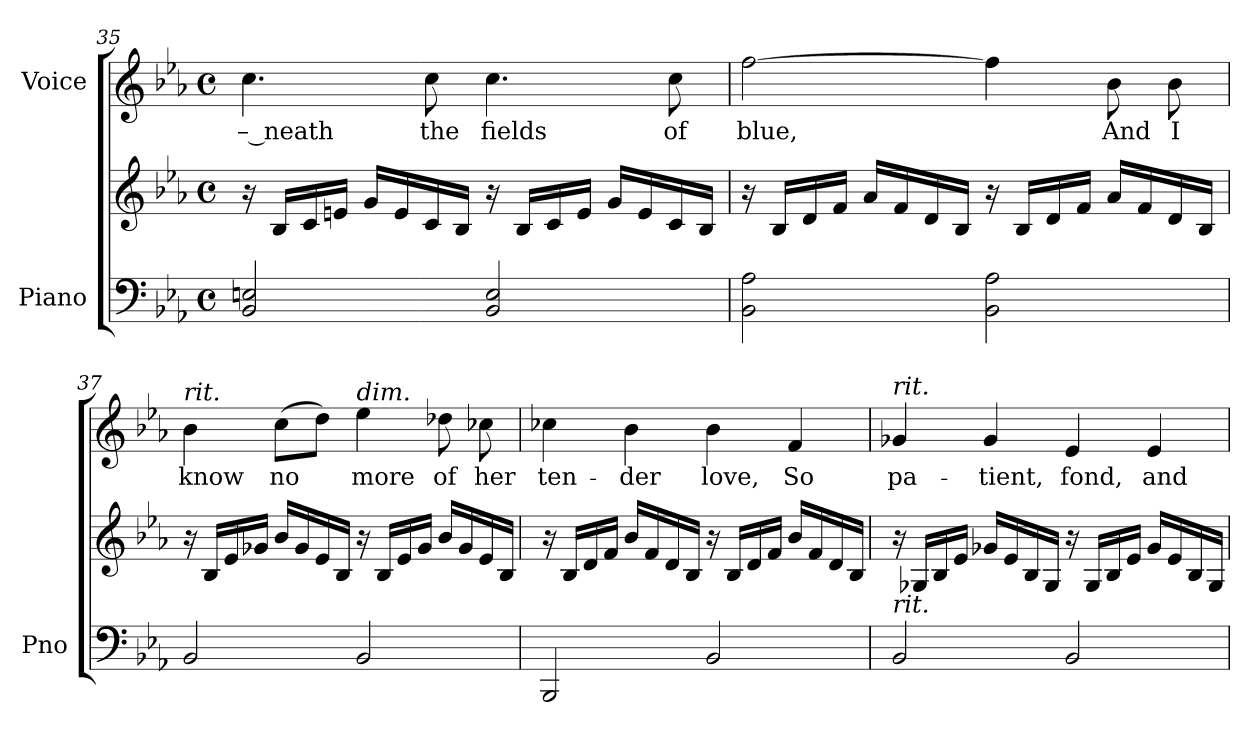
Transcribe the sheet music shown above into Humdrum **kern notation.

**kern	**kern	**kern	**text
*part2	*part2	*part1	*part1
*staff3	*staff2	*staff1	*staff1
*I"Piano	*	*I"Voice	*
*I'Pno	*	*	*
!!LO:LB:g=z
*clefF4	*clefG2	*clefG2	*
*k[b-e-a-]	*k[b-e-a-]	*k[b-e-a-]	*
*M4/4	*M4/4	*M4/4	*
*met(c)	*met(c)	*met(c)	*
=35	=35	=35	=35
!	!	!	!LO:LY:b
2BB-/ 2En/	16r	4.cc\	-– neath
.	16B-/LL	.	.
.	16c/	.	.
.	16en/JJ	.	.
.	16g/LL	.	.
.	16e/	.	.
!	!	!	!LO:LY:b
.	16c/	8cc\	the
.	16B-/JJ	.	.
!	!	!	!LO:LY:b
2BB-/ 2E/	16r	4.cc\	fields
.	16B-/LL	.	.
.	16c/	.	.
.	16e/JJ	.	.
.	16g/LL	.	.
.	16e/	.	.
!	!	!	!LO:LY:b
.	16c/	8cc\	of
.	16B-/JJ	.	.
=36	=36	=36	=36
!	!	!	!LO:LY:b
2BB-\ 2A-\	16r	[2ff\	blue,
.	16B-/LL	.	.
.	16d/	.	.
.	16f/JJ	.	.
.	16a-/LL	.	.
.	16f/	.	.
.	16d/	.	.
.	16B-/JJ	.	.
2BB-\ 2A-\	16r	4ff\]	.
.	16B-/LL	.	.
.	16d/	.	.
.	16f/JJ	.	.
!	!	!	!LO:LY:b
.	16a-/LL	8b-\	And
.	16f/	.	.
!	!	!	!LO:LY:b
.	16d/	8b-\	I
.	16B-/JJ	.	.
=37	=37	=37	=37
!	!	!LO:TX:a:i:t=rit.	!
!	!	!	!LO:LY:b
2BB-/	16r	4b-\	know
.	16B-/LL	.	.
.	16e-/	.	.
.	16g-X/JJ	.	.
!	!	!	!LO:LY:b
.	16b-/LL	(>8cc\L	no
.	16g-/	.	.
.	16e-/	8dd\J)	.
.	16B-/JJ	.	.
!	!	!LO:TX:a:i:t=dim.	!
!	!	!	!LO:LY:b
2BB-/	16r	4ee-\	more
.	16B-/LL	.	.
.	16e-/	.	.
.	16g-/JJ	.	.
!	!	!	!LO:LY:b
.	16b-/LL	8dd-X\	of
.	16g-/	.	.
!	!	!	!LO:LY:b
.	16e-/	8cc-X\	her
.	16B-/JJ	.	.
!!LO:LB:g=z
=38	=38	=38	=38
!	!	!	!LO:LY:b
2BBB-/	16r	4cc-X\	ten-
.	16B-/LL	.	.
.	16d/	.	.
.	16f/JJ	.	.
!	!	!	!LO:LY:b
.	16b-/LL	4b-\	-der
.	16f/	.	.
.	16d/	.	.
.	16B-/JJ	.	.
!	!	!	!LO:LY:b
2BB-/	16r	4b-\	love,
.	16B-/LL	.	.
.	16d/	.	.
.	16f/JJ	.	.
!	!	!	!LO:LY:b
.	16b-/LL	4f/	So
.	16f/	.	.
.	16d/	.	.
.	16B-/JJ	.	.
=39	=39	=39	=39
!	!	!LO:TX:a:i:t=rit.	!
!LO:TX:a:i:t=rit.	!	!	!
!	!	!	!LO:LY:b
2BB-/	16r	4g-X/	pa-
.	16G-X/LL	.	.
.	16B-/	.	.
.	16e-/JJ	.	.
!	!	!	!LO:LY:b
.	16g-X/LL	4g-/	-tient,
.	16e-/	.	.
.	16B-/	.	.
.	16G-/JJ	.	.
!	!	!	!LO:LY:b
2BB-/	16r	4e-/	fond,
.	16G-/LL	.	.
.	16B-/	.	.
.	16e-/JJ	.	.
!	!	!	!LO:LY:b
.	16g-/LL	4e-/	and
.	16e-/	.	.
.	16B-/	.	.
.	16G-/JJ	.	.
=	=	=	=
*-	*-	*-	*-
